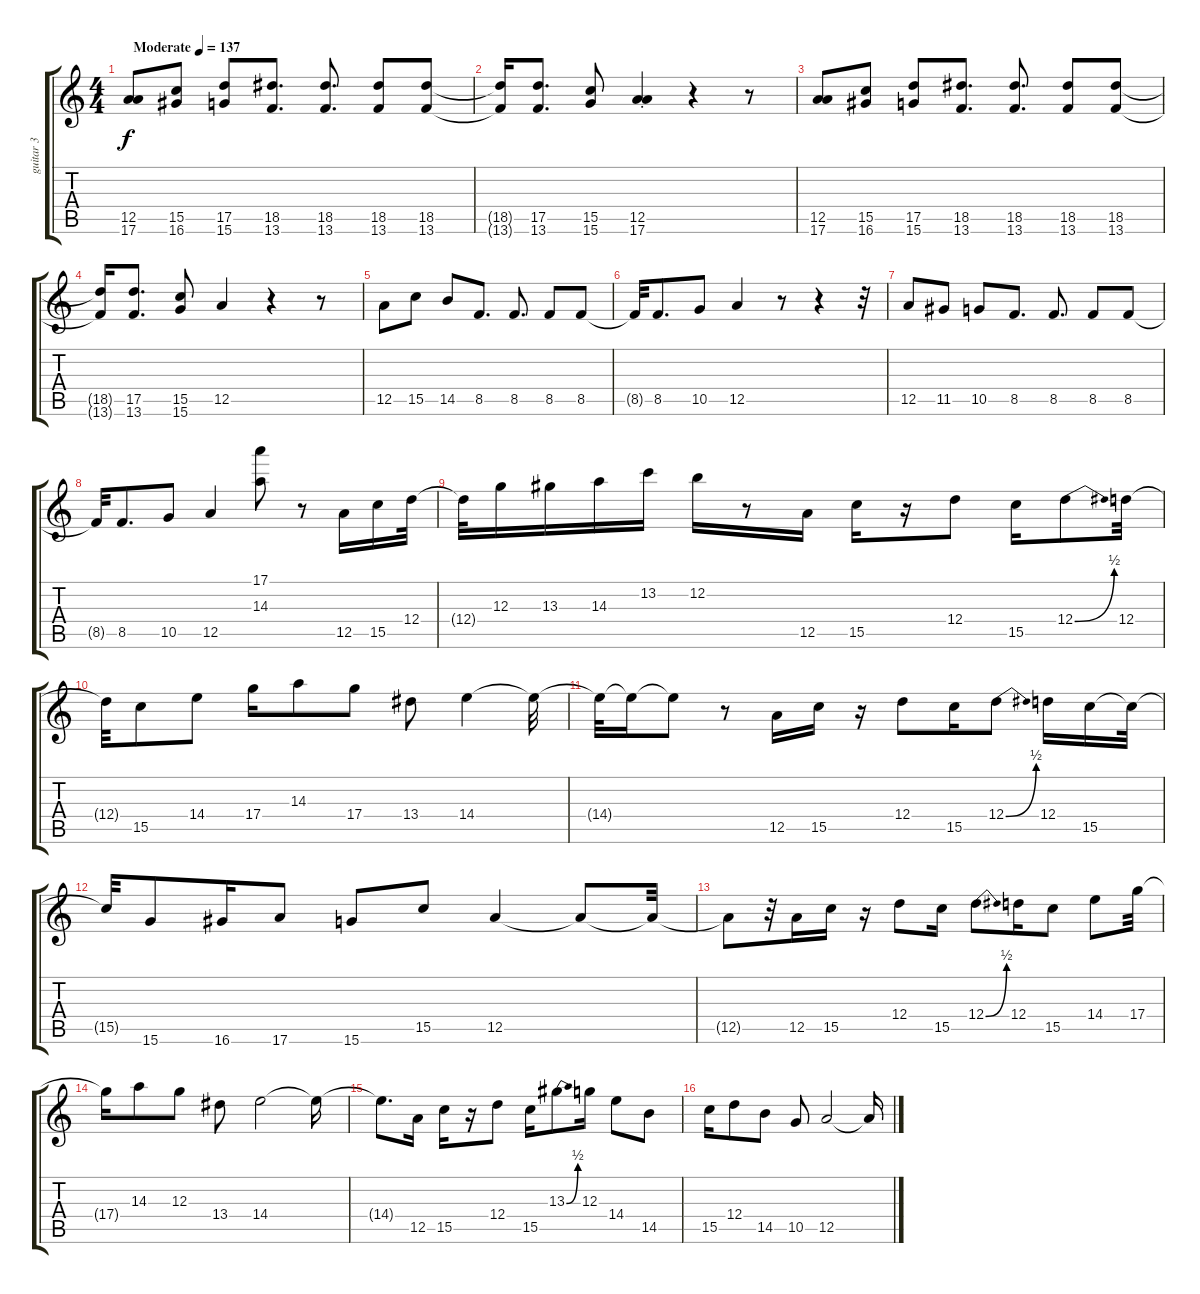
\track ("guitar 3" "guitar 3") {instrument distortionguitar}
\staff {score tabs}
\tuning (E4 B3 G3 D3 A2 E2) {hide}
\ts (4 4)
\tempo (137 "Moderate")
\clef g2
\ks c
(12.5 17.6).8{dy f instrument distortionguitar} (15.5 16.6).8 (17.5 15.6).8 (18.5 13.6).8{d} (18.5 13.6).8{d} (18.5 13.6).8 (18.5 13.6).8 |
(18.5{t} 13.6{t}).16 (17.5 13.6).8{d} (15.5 15.6).8 (12.5 17.6{st}).4 r.4 r.8 |
(12.5 17.6).8 (15.5 16.6).8 (17.5 15.6).8 (18.5 13.6).8{d} (18.5 13.6).8{d} (18.5 13.6).8 (18.5 13.6).8 |
(18.5{t} 13.6{t}).16 (17.5 13.6).8{d} (15.5 15.6).8 12.5.4 r.4 r.8 |
12.5.8 15.5.8 14.5.8 8.5.8{d} 8.5.8{d} 8.5.8 8.5.8 |
8.5{t}.32 8.5.8{d} 10.5.8 12.5.4 r.8 r.4 r.32 |
12.5.8 11.5.8 10.5.8 8.5.8{d} 8.5.8{d} 8.5.8 8.5.8 |
8.5{t}.32 8.5.8{d} 10.5.8 12.5.4 (17.1 14.3).8 r.8 12.5.16 15.5.16 12.4.32 |
12.4{t}.32 12.3.16 13.3.16 14.3.16 13.2.16 12.2.16 r.8 12.5.16 15.5.16 r.16 12.4.8 15.5.16 12.4{be (bend 0 0 60 2)}.8 12.4.32 |
12.4{t}.32 15.5.8 14.4.8 17.4.16 14.3.8 17.4.8 13.4.8 14.4.4 14.4{t}.32 |
14.4{t}.32 14.4{t}.16 14.4{t}.8 r.8 12.5.16 15.5.16 r.16 12.4.8 15.5.16 12.4{be (bend 0 0 60 2)}.8 12.4.16 15.5.16 15.5{t}.32 |
15.5{t}.32 15.6.8 16.6.16 17.6.8 15.6.8 15.5.8 12.5.4 12.5{t}.8 12.5{t}.32 |
12.5{t}.8 r.32 12.5.16 15.5.16 r.16 12.4.8 15.5.16 12.4{be (bend 0 0 60 2)}.8 12.4.16 15.5.8 14.4.8 17.4.32 |
17.4{t}.16 14.3.8 12.3.8 13.4.8 14.4.2 14.4{t}.16 |
14.4{t}.8{d} 12.5.16 15.5.16 r.16 12.4.8 15.5.16 13.3{be (bend 0 0 60 2)}.8 12.3.16 14.4.8 14.5.8 |
15.5.16 12.4.8 14.5.8 10.5.8 12.5.2 12.5{t}.16
